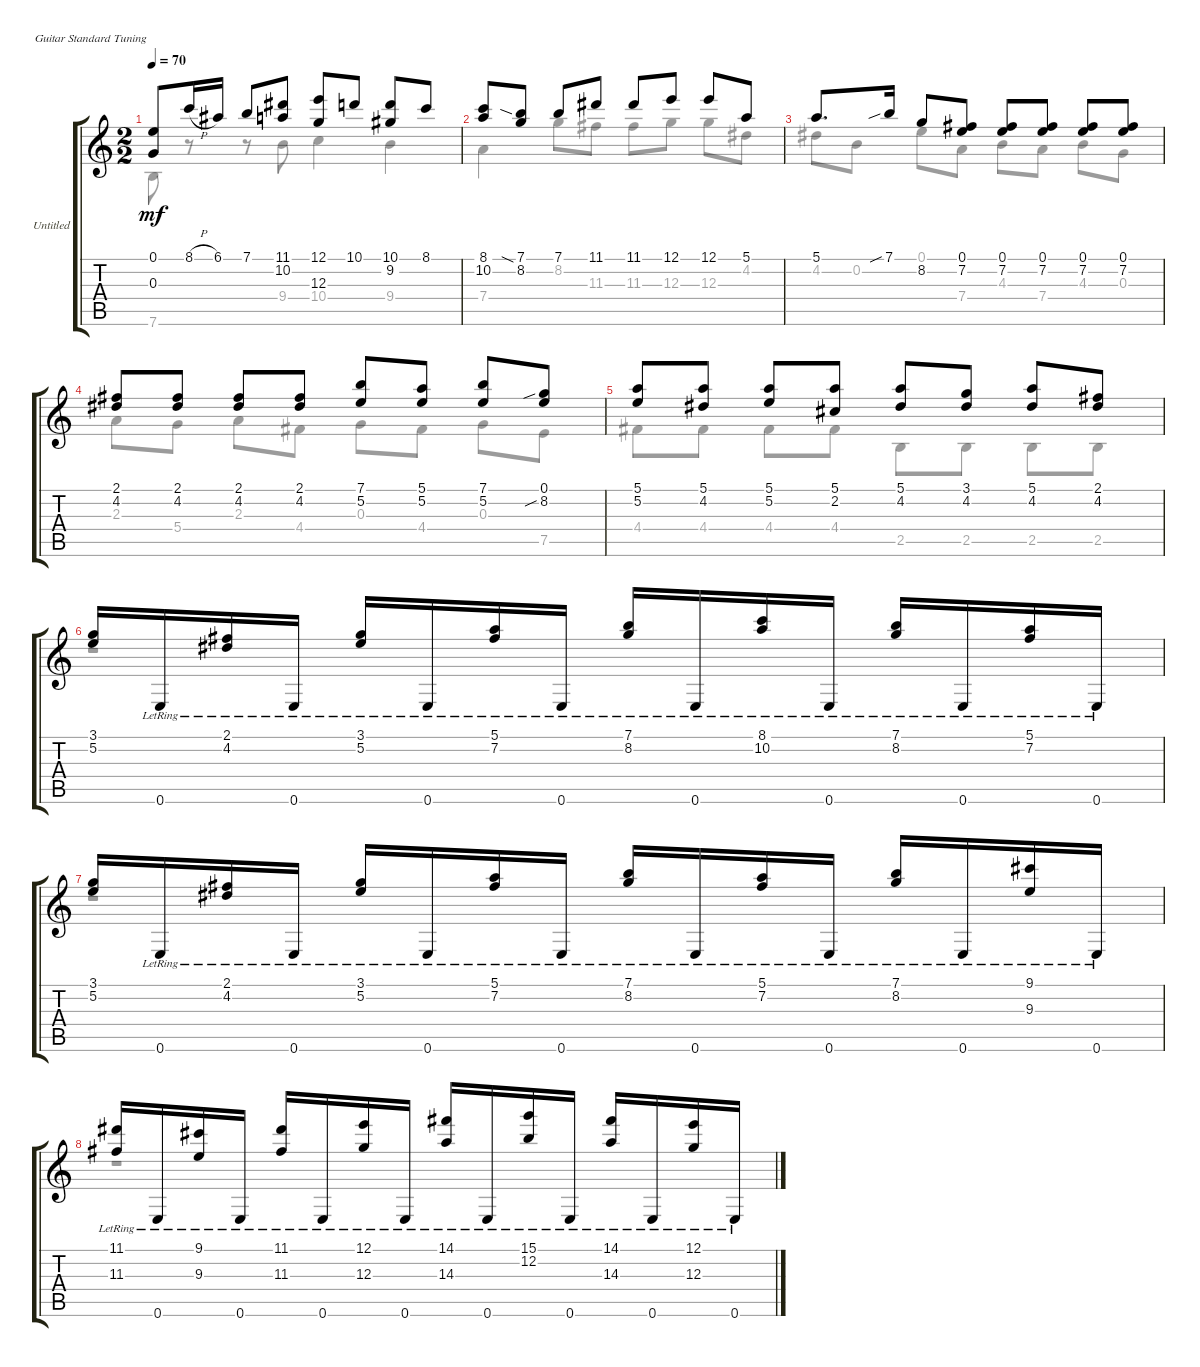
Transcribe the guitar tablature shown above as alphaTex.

\bracketExtendMode groupsimilarinstruments
\firstSystemTrackNameOrientation horizontal
\otherSystemsTrackNameOrientation horizontal
\track ("Untitled" "Untitled") {instrument acousticguitarnylon}
\staff {score tabs}
\tuning (E4 B3 G3 D3 A2 E2)
\voice
\ts (2 2)
\tempo 70
\clef g2
\ks c
(0.1 0.3).8{dy mf} 8.1{h}.16 6.1.16 7.1.8 (11.1 10.2).8 (12.1 12.3).8 10.1.8 (10.1 9.2).8 8.1.8 |
(8.1 10.2).8 (7.1{sia} 8.2).8 7.1.8 11.1.8 11.1.8 12.1.8 12.1.8 5.1.8 |
5.1.8{d} 7.1{sib}.16 8.2.8 (7.2 0.1).8 (7.2 0.1).8 (7.2 0.1).8 (7.2 0.1).8 (7.2 0.1).8 |
(2.1 4.2).8 (2.1 4.2).8 (2.1 4.2).8 (2.1 4.2).8 (7.1 5.2).8 (5.1 5.2).8 (7.1 5.2).8 (8.2{sib} 0.1).8 |
(5.1 5.2).8 (5.1 4.2).8 (5.1 5.2).8 (5.1 2.2).8 (5.1 4.2).8 (3.1 4.2).8 (5.1 4.2).8 (2.1 4.2).8 |
(3.1 5.2).16 0.6{lr}.16 (2.1{lr} 4.2{lr}).16 0.6{lr}.16 (3.1{lr} 5.2{lr}).16 0.6{lr}.16 (5.1{lr} 7.2{lr}).16 0.6{lr}.16 (7.1{lr} 8.2{lr}).16 0.6{lr}.16 (8.1{lr} 10.2{lr}).16 0.6{lr}.16 (7.1{lr} 8.2{lr}).16 0.6{lr}.16 (5.1{lr} 7.2{lr}).16 0.6{lr}.16 |
(3.1 5.2).16 0.6{lr}.16 (2.1{lr} 4.2{lr}).16 0.6{lr}.16 (3.1{lr} 5.2{lr}).16 0.6{lr}.16 (5.1{lr} 7.2{lr}).16 0.6{lr}.16 (7.1{lr} 8.2{lr}).16 0.6{lr}.16 (5.1{lr} 7.2{lr}).16 0.6{lr}.16 (7.1{lr} 8.2{lr}).16 0.6{lr}.16 (9.1{lr} 9.3{lr}).16 0.6{lr}.16 |
(11.1{lr} 11.3{lr}).16 0.6{lr}.16 (9.1{lr} 9.3{lr}).16 0.6{lr}.16 (11.1{lr} 11.3{lr}).16 0.6{lr}.16 (12.1{lr} 12.3{lr}).16 0.6{lr}.16 (14.1{lr} 14.3{lr}).16 0.6{lr}.16 (15.1{lr} 12.2{lr}).16 0.6{lr}.16 (14.1{lr} 14.3{lr}).16 0.6{lr}.16 (12.1{lr} 12.3{lr}).16 0.6{lr}.16
\voice
\clef g2
\ottava regular
\simile none
\ks c
7.6.8{dy mf} r.8 r.8 9.4.8 10.4.4 9.4.4 |
7.4.4 8.2.8 11.3.8 11.3.8 12.3.8 12.3.8 4.2.8 |
4.2.8 0.2.8 0.1.8 7.4.8 4.3.8 7.4.8 4.3.8 0.3.8 |
2.3.8 5.4.8 2.3.8 4.4.8 0.3.8 4.4.8 0.3.8 7.5.8 |
4.4.8 4.4.8 4.4.8 4.4.8 2.5.8 2.5.8 2.5.8 2.5.8 |
r.1 |
r.1 |
r.1
